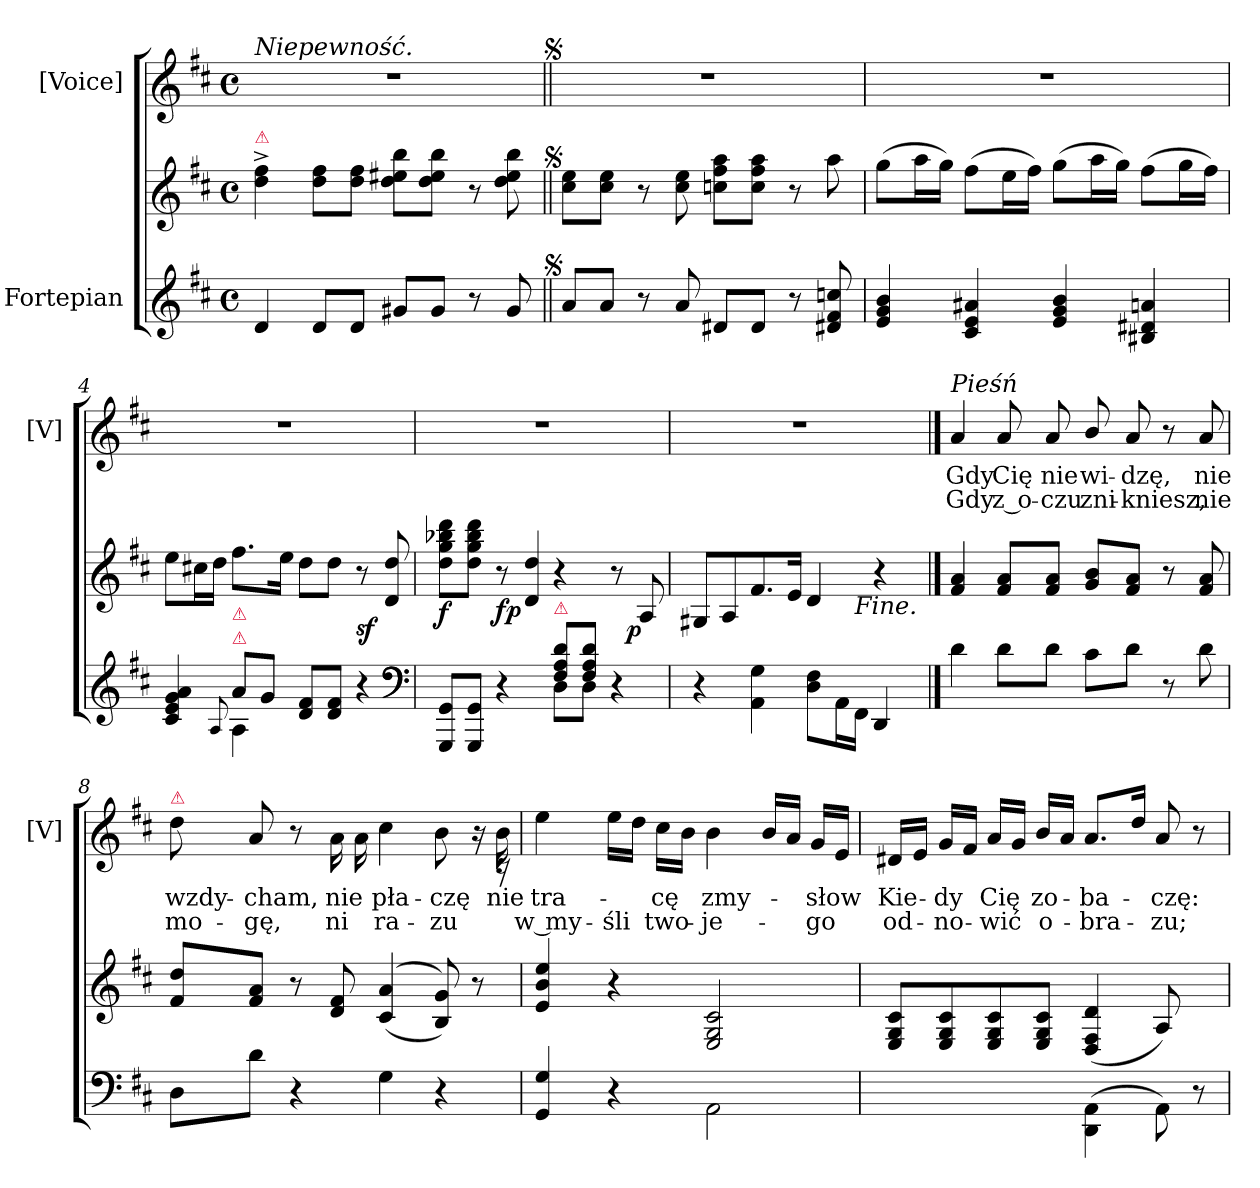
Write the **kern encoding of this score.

**kern	**kern	**dynam	**kern	**text	**text
*part2	*part2	*part2	*part1	*part1	*part1
*staff3	*staff2	*staff2/3	*staff1	*staff1	*staff1
*I"Fortepian	*	*	*I"[Voice]	*	*
*	*	*	*I'[V]	*	*
*clefG2	*clefG2	*	*clefG2	*	*
*k[f#c#]	*k[f#c#]	*	*k[f#c#]	*	*
*M4/4	*M4/4	*	*M4/4	*	*
*met(c)	*met(c)	*	*met(c)	*	*
=1	=1	=1	=1	=1	=1
!	!	!	!LO:TX:a:i:t=Niepewność.	!	!
!	!LO:TX:a:color=crimson:t=⚠	!	!	!	!
4d/	4dd^>\ 4ff#^>\	.	1r	.	.
8d/L	8dd\ 8ff#\L	.	.	.	.
8d/J	8dd\ 8ff#\J	.	.	.	.
8g#X/L	8dd\ 8ee#X\ 8bb\L	.	.	.	.
8g#/J	8dd\ 8ee#\ 8bb\J	.	.	.	.
8r	8r	.	.	.	.
8g#/	8dd\ 8ee#\ 8bb\	.	.	.	.
!	!	!	!LO:TX:a:t=[segno]	!	!
!	!LO:TX:a:t=[segno]	!	!	!	!
!LO:TX:a:t=[segno]	!	!	!	!	!
=2||	=2||	=2||	=2||	=2||	=2||
8a/L	8cc#\ 8ee\L	.	1r	.	.
8a/J	8cc#\ 8ee\J	.	.	.	.
8r	8r	.	.	.	.
8a/	8cc#\ 8ee\	.	.	.	.
8d#X/L	8ccn\ 8ff#\ 8aa\L	.	.	.	.
8d#/J	8cc\ 8ff#\ 8aa\J	.	.	.	.
8r	8r	.	.	.	.
8d#X/ 8f#/ 8ccn/	8aa\	.	.	.	.
=3	=3	=3	=3	=3	=3
4e/ 4g/ 4b/	(>8gg\L	.	1r	.	.
.	16aa\L	.	.	.	.
.	16gg\JJ)	.	.	.	.
4c#/ 4e/ 4a#X/	(>8ff#\L	.	.	.	.
.	16ee\L	.	.	.	.
.	16ff#\JJ)	.	.	.	.
4e/ 4g/ 4b/	(>8gg\L	.	.	.	.
.	16aa\L	.	.	.	.
.	16gg\JJ)	.	.	.	.
4B#X/ 4d#X/ 4an/	(>8ff#\L	.	.	.	.
.	16gg\L	.	.	.	.
.	16ff#\JJ)	.	.	.	.
=4	=4	=4	=4	=4	=4
*^	*	*	*	*	*
4c#/ 4e/ 4g/ 4a/	4ryy	8ee\L	.	1r	.	.
.	.	16cc#X\L	.	.	.	.
.	.	16dd\JJ	.	.	.	.
8qqA	.	.	.	.	.	.
!LO:TX:a:color=crimson:t=⚠	!	!	!	!	!	!
!LO:TX:a:color=crimson:t=⚠	!	!	!	!	!	!
8a/L	4A\	8.ff#\L	.	.	.	.
8g/J	.	.	.	.	.	.
.	.	16ee\Jk	.	.	.	.
8d/ 8f#/L	2ryy	8dd\L	.	.	.	.
8d/ 8f#/J	.	8dd\J	.	.	.	.
4r	.	8r	sf	.	.	.
.	.	8d/ 8dd/	.	.	.	.
*clefF4	*	*	*	*	*	*
=5	=5	=5	=5	=5	=5	=5
!	!	!	!LO:DY:b	!	!	!
8GGG/ 8GG/L	2rBBBByy	8dd\ 8gg\ 8bb-X\ 8ddd\L	f	1r	.	.
8GGG/ 8GG/J	.	8dd\ 8gg\ 8bb-\ 8ddd\J	.	.	.	.
!	!	!	!LO:DY:b	!	!	!
4r	.	8r	fp	.	.	.
!	!	!LO:N:vis=4	!	!	!	!
.	.	8d/ 8dd/	.	.	.	.
!LO:TX:a:color=crimson:t=⚠	!	!	!	!	!	!
8F#/ 8A/ 8d/L	8D\L	4r	.	.	.	.
8F#/ 8A/ 8d/J	8D\J	.	.	.	.	.
4r	4rCCyy	8r	.	.	.	.
!	!	!	!LO:DY:b:rj	!	!	!
.	.	8A/	p	.	.	.
*v	*v	*	*	*	*	*
=6	=6	=6	=6	=6	=6
*	*^	*	*	*	*
4r	8G#X/L	2ryy	.	1r	.	.
.	8A/	.	.	.	.	.
4AA\ 4G\	8.f#/	.	.	.	.	.
.	16e/Jk	.	.	.	.	.
8D\ 8F#\L	4d/	8.ryy	.	.	.	.
16AA\L	.	.	.	.	.	.
!	!	!LO:TX:b:i:t=Fine.	!	!	!	!
16FF#\JJ	.	4ryy	.	.	.	.
4DD/	4r	.	.	.	.	.
.	.	16ryy	.	.	.	.
==7	==7	==7	==7	==7	==7	==7
!	!	!	!	!LO:TX:a:i:t=Pieśń	!	!
*	*v	*v	*	*	*	*
4d\	4f#/ 4a/	.	4a/	Gdy	Gdy
8d\L	8f#/ 8a/L	.	8a/	Cię	z o-
8d\J	8f#/ 8a/J	.	8a/	nie	-czu
8c#\L	8g/ 8b/L	.	8b/	wi-	zni-
8d\J	8f#/ 8a/J	.	8a/	-dzę,	-kniesz,
8r	8r	.	8r	.	.
8d\	8f#/ 8a/	.	8a/	nie	nie
=8	=8	=8	=8	=8	=8
*	*	*	*^	*	*
!	!	!	!LO:TX:a:color=crimson:t=⚠	!	!	!
8D\L	8f#/ 8dd/L	.	8dd\	2rFyy	wzdy-	mo-
8d\J	8f#/ 8a/J	.	8a/	.	-cham,	-gę,
4r	8r	.	8r	.	.	.
.	8d/ 8f#/	.	16a\	.	nie	ni
.	.	.	16a\	.	.	.
4G\	(<(>4c#/ 4a/	.	4cc#\	4rFyy	pła-	ra-
4r	8B/ 8g/))	.	8b\	8rFyy	-czę	-zu
.	8r	.	16r	16rFyy	.	.
.	.	.	16b\	16rc	nie	.
*	*	*	*v	*v	*	*
=9	=9	=9	=9	=9	=9
4GG/ 4G/	4e/ 4b/ 4ee/	.	4ee\	tra-	w my-
4r	4r	.	16ee\LL	.	-śli
.	.	.	16dd\JJ	.	.
.	.	.	16cc#\LL	-cę	two-
.	.	.	16b\JJ	.	.
2AA\	2E/ 2G/ 2c#/	.	4b\	zmy-	-je-
.	.	.	16b/LL	.	.
.	.	.	16a/JJ	.	.
.	.	.	16g/LL	-słow	-go
.	.	.	16e/JJ	.	.
=10	=10	=10	=10	=10	=10
2rAAAyy	8E/ 8G/ 8c#/L	.	16d#X/LL	Kie-	od-
.	.	.	16e/JJ	.	.
.	8E/ 8G/ 8c#/	.	16g/LL	-dy	-no-
.	.	.	16f#/JJ	.	.
.	8E/ 8G/ 8c#/	.	16a/LL	Cię	-wić
.	.	.	16g/JJ	.	.
.	8E/ 8G/ 8c#/J	.	16b/LL	zo-	o-
.	.	.	16a/JJ	.	.
(<4DD\ 4AA\	(>4D/ 4F#/ 4d/	.	8.a/L	-ba-	-bra-
.	.	.	16dd/Jk	.	.
8AA\)	8A/)	.	8a/	-czę:	-zu;
8r	8ryy	.	8r	.	.
=	=	=	=	=	=
*-	*-	*-	*-	*-	*-
